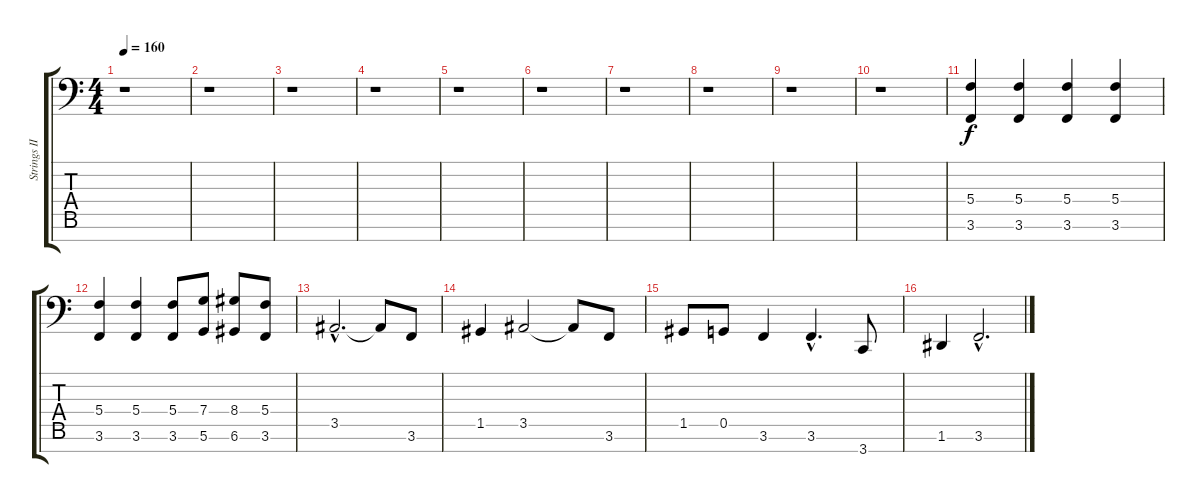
\track ("Strings II" "Strings II") {instrument stringensemble1}
\staff {score tabs}
\tuning (D4 A3 F3 C3 G2 D2 A1) {hide}
\ts (4 4)
\tempo 160
\clef f4
\ks c
r.1{dy f} |
r.1 |
r.1 |
r.1 |
r.1 |
r.1 |
r.1 |
r.1 |
r.1 |
r.1 |
(5.4 3.6).4{volume 16} (5.4 3.6).4 (5.4 3.6).4 (5.4 3.6).4 |
(5.4 3.6).4 (5.4 3.6).4 (5.4 3.6).8 (7.4 5.6).8 (8.4 6.6).8 (5.4 3.6).8 |
3.5{hac}.2{d volume 16} 3.5{t}.8 3.6.8 |
1.5.4 3.5.2 3.5{t}.8 3.6.8 |
1.5.8 0.5.8 3.6.4 3.6{hac}.4{d} 3.7.8 |
1.6.4 3.6{hac}.2{d}
